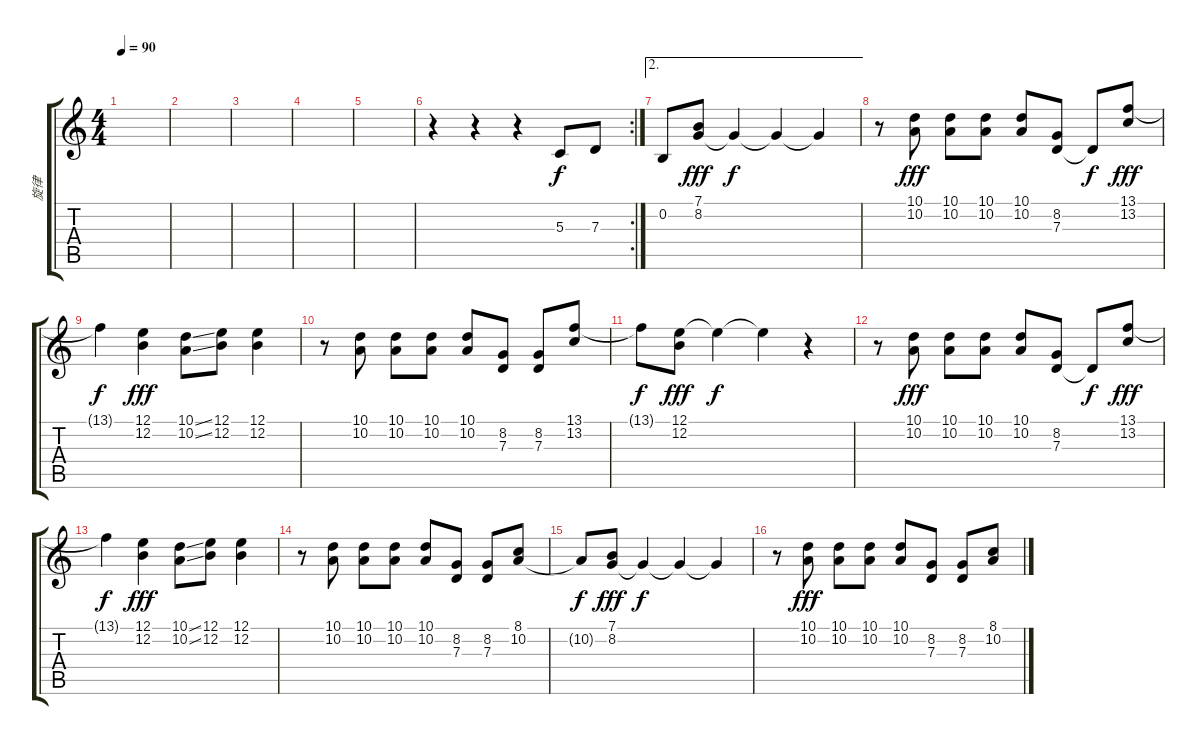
\track ("旋律" "旋律") {instrument musicbox}
\staff {score tabs}
\tuning (E4 B3 G3 D3 A2 E2) {hide}
\ts (4 4)
\tempo 90
\clef g2
\ks c
|
|
|
|
|
\rc 2
r.4 r.4 r.4 5.3.8 7.3.8 |
\ae 2
0.2.8 (7.1 8.2).8{dy fff} 8.2{t}.4{dy f} 8.2{t}.4 8.2{t}.4 |
r.8 (10.1 10.2).8{dy fff} (10.1 10.2).8 (10.1 10.2).8 (10.1 10.2).8 (8.2 7.3).8 7.3{t}.8{dy f} (13.1 13.2).8{dy fff} |
13.1{t}.4{dy f} (12.1 12.2).4{dy fff} (10.1{ss} 10.2{ss}).8 (12.1 12.2).8 (12.1 12.2).4 |
r.8 (10.1 10.2).8 (10.1 10.2).8 (10.1 10.2).8 (10.1 10.2).8 (8.2 7.3).8 (8.2 7.3).8 (13.1 13.2).8 |
13.1{t}.8{dy f} (12.1 12.2).8{dy fff} 12.1{t}.4{dy f} 12.1{t}.4 r.4 |
r.8 (10.1 10.2).8{dy fff} (10.1 10.2).8 (10.1 10.2).8 (10.1 10.2).8 (8.2 7.3).8 7.3{t}.8{dy f} (13.1 13.2).8{dy fff} |
13.1{t}.4{dy f} (12.1 12.2).4{dy fff} (10.1{ss} 10.2{ss}).8 (12.1 12.2).8 (12.1 12.2).4 |
r.8 (10.1 10.2).8 (10.1 10.2).8 (10.1 10.2).8 (10.1 10.2).8 (8.2 7.3).8 (8.2 7.3).8 (8.1 10.2).8 |
10.2{t}.8{dy f} (7.1 8.2).8{dy fff} 8.2{t}.4{dy f} 8.2{t}.4 8.2{t}.4 |
r.8 (10.1 10.2).8{dy fff} (10.1 10.2).8 (10.1 10.2).8 (10.1 10.2).8 (8.2 7.3).8 (8.2 7.3).8 (8.1 10.2).8
